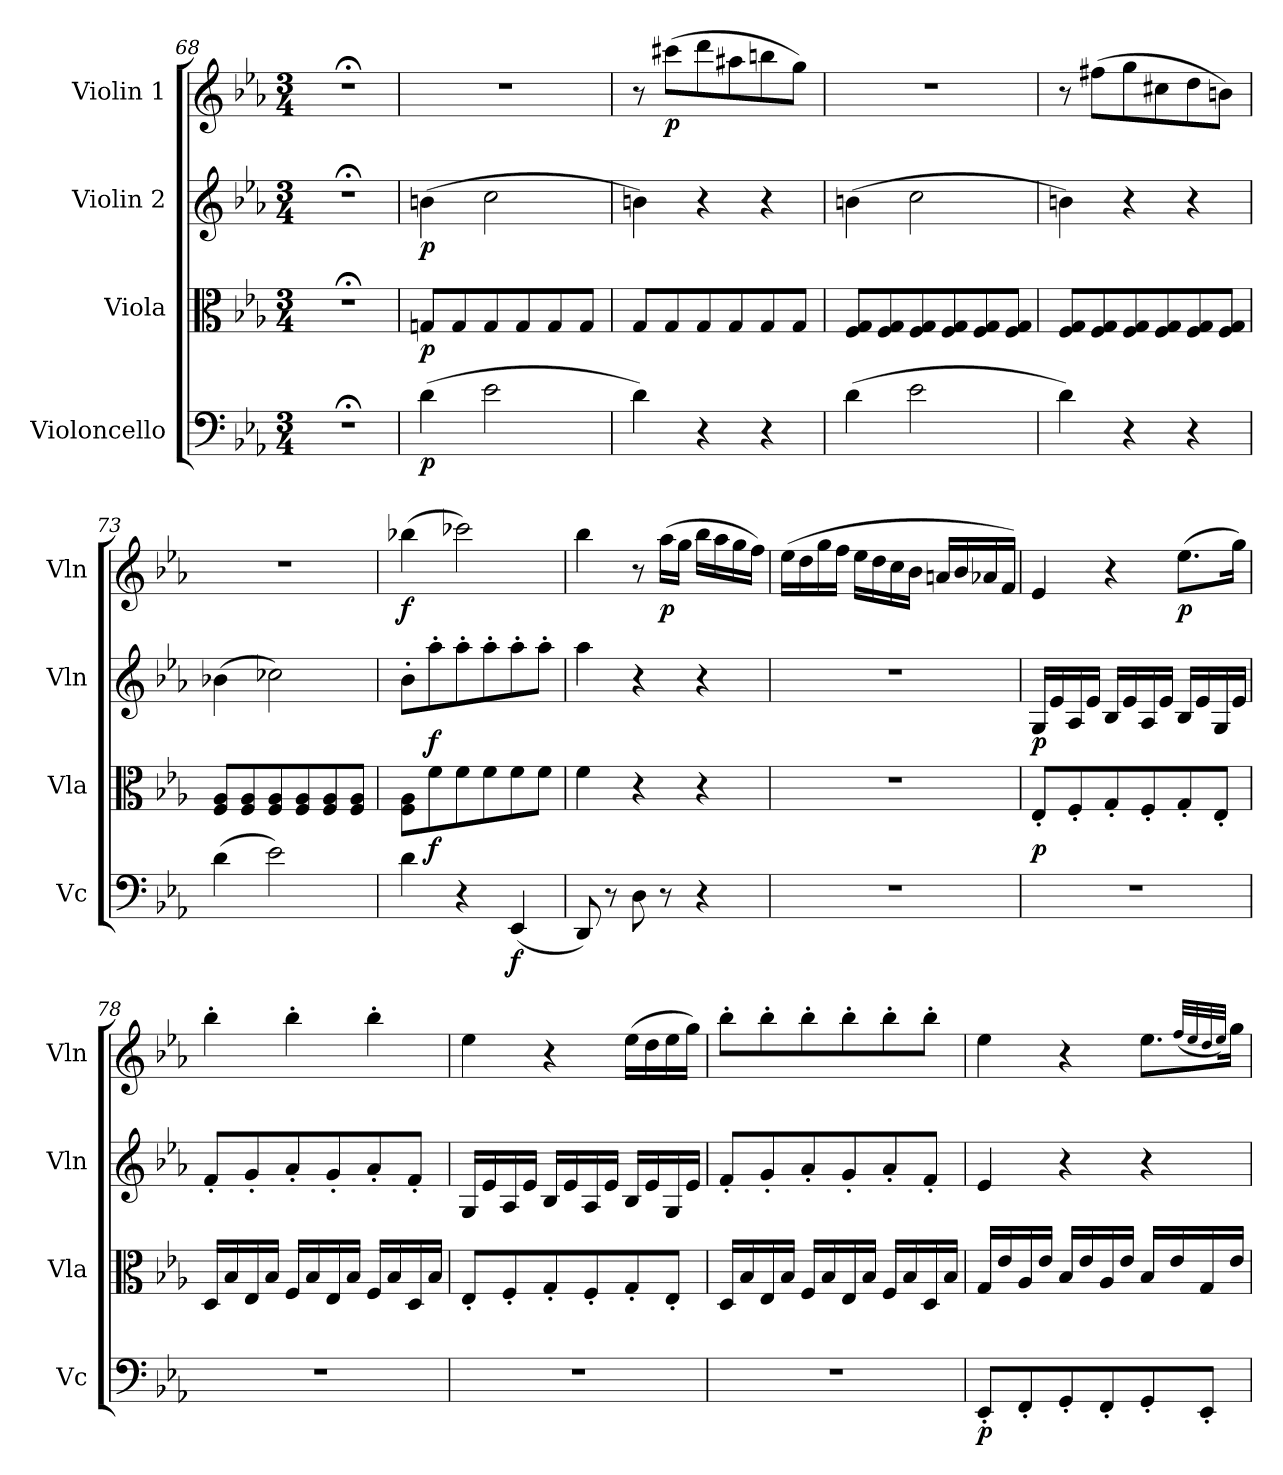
**kern	**dynam	**kern	**dynam	**kern	**dynam	**kern	**dynam
*part4	*part4	*part3	*part3	*part2	*part2	*part1	*part1
*staff4	*staff4	*staff3	*staff3	*staff2	*staff2	*staff1	*staff1
*I"Violoncello	*	*I"Viola	*	*I"Violin 2	*	*I"Violin 1	*
*I'Vc	*	*I'Vla	*	*I'Vln	*	*I'Vln	*
*clefF4	*	*clefC3	*	*clefG2	*	*clefG2	*
*k[b-e-a-]	*	*k[b-e-a-]	*	*k[b-e-a-]	*	*k[b-e-a-]	*
*M3/4	*	*M3/4	*	*M3/4	*	*M3/4	*
=68	=68	=68	=68	=68	=68	=68	=68
2.r;<	.	2.r;<	.	2.r;<	.	2.r;<	.
=69	=69	=69	=69	=69	=69	=69	=69
!	!LO:DY:b	!	!LO:DY:b	!	!LO:DY:b	!	!
(4d\	p	8Gn/L	p	(4bn\	p	2.r	.
.	.	8G/	.	.	.	.	.
2e-\	.	8G/	.	2cc\	.	.	.
.	.	8G/	.	.	.	.	.
.	.	8G/	.	.	.	.	.
.	.	8G/J	.	.	.	.	.
=70	=70	=70	=70	=70	=70	=70	=70
4d\)	.	8G/L	.	4bn\)	.	8r	.
!	!	!	!	!	!	!	!LO:DY:b
.	.	8G/	.	.	.	(8ccc#X\L	p
4r	.	8G/	.	4r	.	8ddd\	.
.	.	8G/	.	.	.	8aa#X\	.
4r	.	8G/	.	4r	.	8bbn\	.
.	.	8G/J	.	.	.	8gg\J)	.
!!LO:LB:g=z
=71	=71	=71	=71	=71	=71	=71	=71
(4d\	.	8F/ 8G/L	.	(4bn\	.	2.r	.
.	.	8F/ 8G/	.	.	.	.	.
2e-\	.	8F/ 8G/	.	2cc\	.	.	.
.	.	8F/ 8G/	.	.	.	.	.
.	.	8F/ 8G/	.	.	.	.	.
.	.	8F/ 8G/J	.	.	.	.	.
!!LO:LB:g=z
=72	=72	=72	=72	=72	=72	=72	=72
4d\)	.	8F/ 8G/L	.	4bn\)	.	8r	.
.	.	8F/ 8G/	.	.	.	(8ff#X\L	.
4r	.	8F/ 8G/	.	4r	.	8gg\	.
.	.	8F/ 8G/	.	.	.	8cc#X\	.
4r	.	8F/ 8G/	.	4r	.	8dd\	.
.	.	8F/ 8G/J	.	.	.	8bn\J)	.
=73	=73	=73	=73	=73	=73	=73	=73
(4d\	.	8F/ 8A-/L	.	(4b-X\	.	2.r	.
.	.	8F/ 8A-/	.	.	.	.	.
2e-\)	.	8F/ 8A-/	.	2cc-X\)	.	.	.
.	.	8F/ 8A-/	.	.	.	.	.
.	.	8F/ 8A-/	.	.	.	.	.
.	.	8F/ 8A-/J	.	.	.	.	.
=74	=74	=74	=74	=74	=74	=74	=74
!	!	!	!	!	!	!	!LO:DY:b
4d\	.	8F\ 8A-\L	.	8b-'\L	.	(4bb-X\	f
!	!	!	!LO:DY:b	!	!LO:DY:b	!	!
.	.	8f\	f	8aa-'\	f	.	.
4r	.	8f\	.	8aa-'\	.	2ccc-X\)	.
.	.	8f\	.	8aa-'\	.	.	.
!	!LO:DY:b	!	!	!	!	!	!
(4EE-/	f	8f\	.	8aa-'\	.	.	.
.	.	8f\J	.	8aa-'\J	.	.	.
=75	=75	=75	=75	=75	=75	=75	=75
8DD/)	.	4f\	.	4aa-\	.	4bb-\	.
8r	.	.	.	.	.	.	.
8D\	.	4r	.	4r	.	8r	.
!	!	!	!	!	!	!	!LO:DY:b
8r	.	.	.	.	.	(16aa-\LL	p
.	.	.	.	.	.	16gg\JJ	.
4r	.	4r	.	4r	.	16bb-\LL	.
.	.	.	.	.	.	16aa-\	.
.	.	.	.	.	.	16gg\	.
.	.	.	.	.	.	16ff\JJ)	.
=76	=76	=76	=76	=76	=76	=76	=76
2.r	.	2.r	.	2.r	.	(16ee-\LL	.
.	.	.	.	.	.	16dd\	.
.	.	.	.	.	.	16gg\	.
.	.	.	.	.	.	16ff\JJ	.
.	.	.	.	.	.	16ee-\LL	.
.	.	.	.	.	.	16dd\	.
.	.	.	.	.	.	16cc\	.
.	.	.	.	.	.	16b-\JJ	.
.	.	.	.	.	.	16an/LL	.
.	.	.	.	.	.	16b-/	.
.	.	.	.	.	.	16a-X/	.
.	.	.	.	.	.	16f/JJ)	.
!!LO:LB:g=z
=77	=77	=77	=77	=77	=77	=77	=77
!	!	!	!LO:DY:b	!	!LO:DY:b	!	!
2.r	.	8E-'/L	p	16G/LL	p	4e-/	.
.	.	.	.	16e-/	.	.	.
.	.	8F'/	.	16A-/	.	.	.
.	.	.	.	16e-/JJ	.	.	.
.	.	8G'/	.	16B-/LL	.	4r	.
.	.	.	.	16e-/	.	.	.
.	.	8F'/	.	16A-/	.	.	.
.	.	.	.	16e-/JJ	.	.	.
!	!	!	!	!	!	!	!LO:DY:b
.	.	8G'/	.	16B-/LL	.	(8.ee-\L	p
.	.	.	.	16e-/	.	.	.
.	.	8E-'/J	.	16G/	.	.	.
.	.	.	.	16e-/JJ	.	16gg\Jk)	.
!!LO:PB:g=z
=78	=78	=78	=78	=78	=78	=78	=78
2.r	.	16D/LL	.	8f'/L	.	4bb-'\	.
.	.	16B-/	.	.	.	.	.
.	.	16E-/	.	8g'/	.	.	.
.	.	16B-/JJ	.	.	.	.	.
.	.	16F/LL	.	8a-'/	.	4bb-'\	.
.	.	16B-/	.	.	.	.	.
.	.	16E-/	.	8g'/	.	.	.
.	.	16B-/JJ	.	.	.	.	.
.	.	16F/LL	.	8a-'/	.	4bb-'\	.
.	.	16B-/	.	.	.	.	.
.	.	16D/	.	8f'/J	.	.	.
.	.	16B-/JJ	.	.	.	.	.
=79	=79	=79	=79	=79	=79	=79	=79
2.r	.	8E-'/L	.	16G/LL	.	4ee-\	.
.	.	.	.	16e-/	.	.	.
.	.	8F'/	.	16A-/	.	.	.
.	.	.	.	16e-/JJ	.	.	.
.	.	8G'/	.	16B-/LL	.	4r	.
.	.	.	.	16e-/	.	.	.
.	.	8F'/	.	16A-/	.	.	.
.	.	.	.	16e-/JJ	.	.	.
.	.	8G'/	.	16B-/LL	.	(16ee-\LL	.
.	.	.	.	16e-/	.	16dd\	.
.	.	8E-'/J	.	16G/	.	16ee-\	.
.	.	.	.	16e-/JJ	.	16gg\JJ)	.
=80	=80	=80	=80	=80	=80	=80	=80
2.r	.	16D/LL	.	8f'/L	.	8bb-'\L	.
.	.	16B-/	.	.	.	.	.
.	.	16E-/	.	8g'/	.	8bb-'\	.
.	.	16B-/JJ	.	.	.	.	.
.	.	16F/LL	.	8a-'/	.	8bb-'\	.
.	.	16B-/	.	.	.	.	.
.	.	16E-/	.	8g'/	.	8bb-'\	.
.	.	16B-/JJ	.	.	.	.	.
.	.	16F/LL	.	8a-'/	.	8bb-'\	.
.	.	16B-/	.	.	.	.	.
.	.	16D/	.	8f'/J	.	8bb-'\J	.
.	.	16B-/JJ	.	.	.	.	.
!!LO:LB:g=z
=81	=81	=81	=81	=81	=81	=81	=81
!	!LO:DY:b	!	!	!	!	!	!
8EE-'/L	p	16G/LL	.	4e-/	.	4ee-\	.
.	.	16e-/	.	.	.	.	.
8FF'/	.	16A-/	.	.	.	.	.
.	.	16e-/JJ	.	.	.	.	.
8GG'/	.	16B-/LL	.	4r	.	4r	.
.	.	16e-/	.	.	.	.	.
8FF'/	.	16A-/	.	.	.	.	.
.	.	16e-/JJ	.	.	.	.	.
8GG'/	.	16B-/LL	.	4r	.	8.ee-\L	.
.	.	16e-/	.	.	.	.	.
8EE-'/J	.	16G/	.	.	.	.	.
.	.	.	.	.	.	(32qff/LLL	.
.	.	.	.	.	.	32qee-/	.
.	.	.	.	.	.	32qdd/	.
.	.	.	.	.	.	32qee-/JJJ)	.
.	.	16e-/JJ	.	.	.	16gg\Jk	.
=	=	=	=	=	=	=	=
*-	*-	*-	*-	*-	*-	*-	*-
